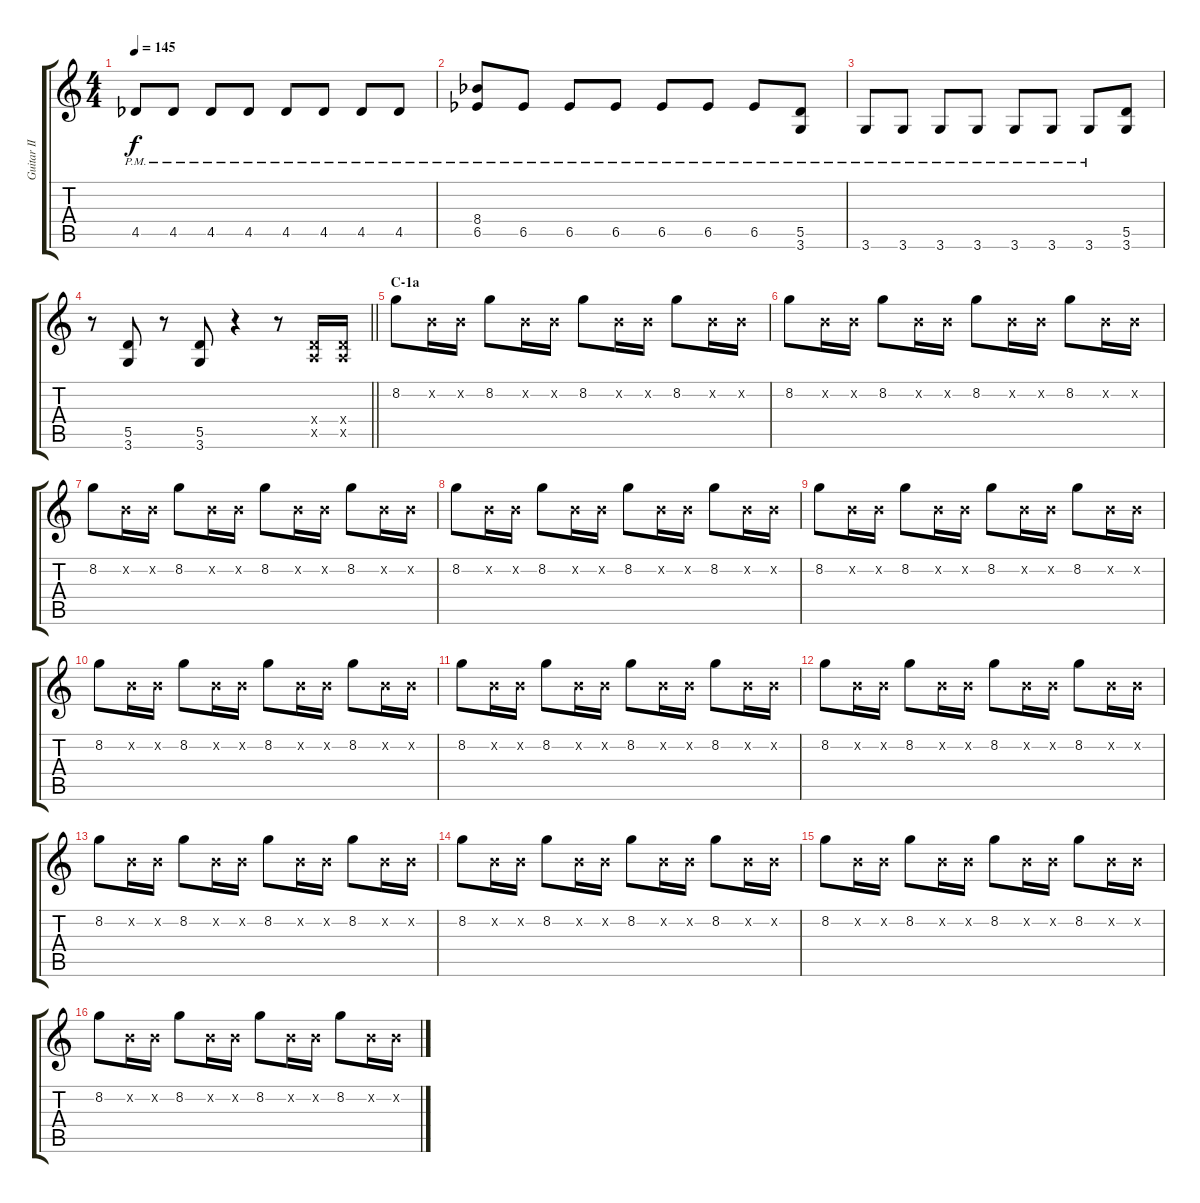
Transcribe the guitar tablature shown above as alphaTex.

\track ("Guitar II (Nakano Azusa)" "Guitar II ") {instrument overdrivenguitar}
\staff {score tabs}
\tuning (E4 B3 G3 D3 A2 E2) {hide}
\ts (4 4)
\tempo 145
\clef g2
\ks c
4.5{pm acc b}.8{dy f} 4.5{pm acc b}.8 4.5{pm acc b}.8 4.5{pm acc b}.8 4.5{pm acc b}.8 4.5{pm acc b}.8 4.5{pm acc b}.8 4.5{pm acc b}.8 |
(8.4{pm acc b} 6.5{pm acc b}).8 6.5{pm acc b}.8 6.5{pm acc b}.8 6.5{pm acc b}.8 6.5{pm acc b}.8 6.5{pm acc b}.8 6.5{pm acc b}.8 (5.5{pm} 3.6{pm}).8 |
3.6{pm}.8 3.6{pm}.8 3.6{pm}.8 3.6{pm}.8 3.6{pm}.8 3.6{pm}.8 3.6{pm}.8 (5.5 3.6).8 |
\barLineRight lightlight
r.8 (5.5 3.6).8 r.8 (5.5 3.6).8 r.4 r.8 (0.4{x} 0.5{x}).16 (0.4{x} 0.5{x}).16 |
\section ("" "C-1a")
8.2.8 0.2{x}.16 0.2{x}.16 8.2.8 0.2{x}.16 0.2{x}.16 8.2.8 0.2{x}.16 0.2{x}.16 8.2.8 0.2{x}.16 0.2{x}.16 |
8.2.8 0.2{x}.16 0.2{x}.16 8.2.8 0.2{x}.16 0.2{x}.16 8.2.8 0.2{x}.16 0.2{x}.16 8.2.8 0.2{x}.16 0.2{x}.16 |
8.2.8 0.2{x}.16 0.2{x}.16 8.2.8 0.2{x}.16 0.2{x}.16 8.2.8 0.2{x}.16 0.2{x}.16 8.2.8 0.2{x}.16 0.2{x}.16 |
8.2.8 0.2{x}.16 0.2{x}.16 8.2.8 0.2{x}.16 0.2{x}.16 8.2.8 0.2{x}.16 0.2{x}.16 8.2.8 0.2{x}.16 0.2{x}.16 |
8.2.8 0.2{x}.16 0.2{x}.16 8.2.8 0.2{x}.16 0.2{x}.16 8.2.8 0.2{x}.16 0.2{x}.16 8.2.8 0.2{x}.16 0.2{x}.16 |
8.2.8 0.2{x}.16 0.2{x}.16 8.2.8 0.2{x}.16 0.2{x}.16 8.2.8 0.2{x}.16 0.2{x}.16 8.2.8 0.2{x}.16 0.2{x}.16 |
8.2.8 0.2{x}.16 0.2{x}.16 8.2.8 0.2{x}.16 0.2{x}.16 8.2.8 0.2{x}.16 0.2{x}.16 8.2.8 0.2{x}.16 0.2{x}.16 |
8.2.8 0.2{x}.16 0.2{x}.16 8.2.8 0.2{x}.16 0.2{x}.16 8.2.8 0.2{x}.16 0.2{x}.16 8.2.8 0.2{x}.16 0.2{x}.16 |
8.2.8 0.2{x}.16 0.2{x}.16 8.2.8 0.2{x}.16 0.2{x}.16 8.2.8 0.2{x}.16 0.2{x}.16 8.2.8 0.2{x}.16 0.2{x}.16 |
8.2.8 0.2{x}.16 0.2{x}.16 8.2.8 0.2{x}.16 0.2{x}.16 8.2.8 0.2{x}.16 0.2{x}.16 8.2.8 0.2{x}.16 0.2{x}.16 |
8.2.8 0.2{x}.16 0.2{x}.16 8.2.8 0.2{x}.16 0.2{x}.16 8.2.8 0.2{x}.16 0.2{x}.16 8.2.8 0.2{x}.16 0.2{x}.16 |
8.2.8 0.2{x}.16 0.2{x}.16 8.2.8 0.2{x}.16 0.2{x}.16 8.2.8 0.2{x}.16 0.2{x}.16 8.2.8 0.2{x}.16 0.2{x}.16
